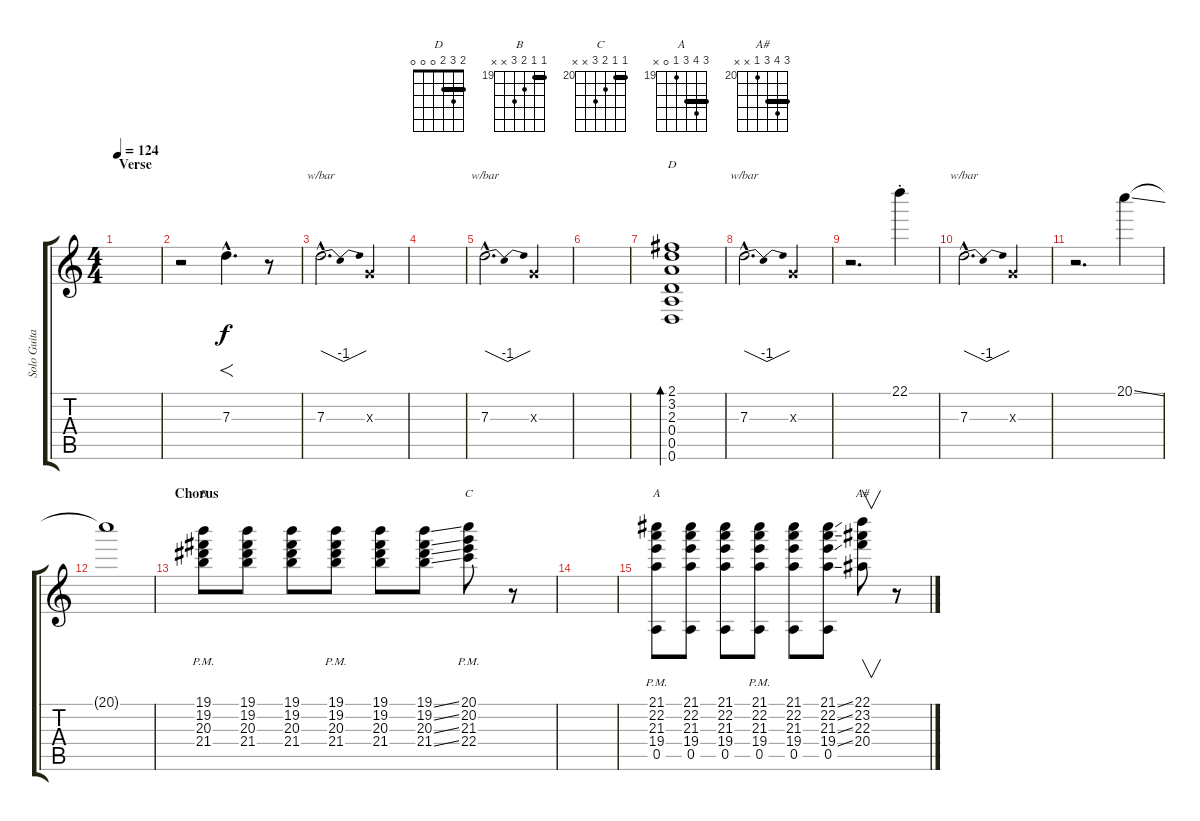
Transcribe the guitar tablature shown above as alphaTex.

\track ("Solo Guitar" "Solo Guita") {instrument overdrivenguitar}
\staff {score tabs}
\tuning (E4 B3 G3 D3 A2 D2) {hide}
\chord ("D" 2 3 2 0 0 0) {barre 2}
\chord ("B" 19 19 20 21 x x) {firstfret 19 barre 19}
\chord ("C" 20 20 21 22 x x) {firstfret 20 barre 20}
\chord ("A" 21 22 21 19 0 x) {firstfret 19 barre 21}
\chord ("A#" 22 23 22 20 x x) {firstfret 20 barre 22}
\ts (4 4)
\section ("" "Verse")
\tempo 124
\clef g2
\ks c
|
r.2 7.3{hac}.4{f d} r.8 |
7.3{hac}.2{d tbe (dip default 0 0 30 -4 60 0)} 0.3{x}.4 |
|
7.3{hac}.2{d tbe (dip default 0 0 30 -4 60 0)} 0.3{x}.4 |
|
(2.1 3.2 2.3 0.4 0.5 0.6).1{bd 480 ch "D" volume 9} |
7.3{hac}.2{d tbe (dip default 0 0 30 -4 60 0) volume 12} 0.3{x}.4 |
r.2{d} 22.1{st}.4 |
7.3{hac}.2{d tbe (dip default 0 0 30 -4 60 0)} 0.3{x}.4 |
r.2{d} 20.1{ss}.4 |
20.1{t}.1 |
\section ("" "Chorus")
(19.1{pm} 19.2{pm} 20.3{pm} 21.4{pm}).8{ch "B" volume 8 instrument overdrivenguitar} (19.1 19.2 20.3 21.4).8 (19.1 19.2 20.3 21.4).8 (19.1{pm} 19.2{pm} 20.3{pm} 21.4{pm}).8 (19.1 19.2 20.3 21.4).8 (19.1{ss} 19.2{ss} 20.3{ss} 21.4{ss}).8 (20.1{pm} 20.2{pm} 21.3{pm} 22.4{pm}).8{ch "C"} r.8 |
|
(21.1{pm} 22.2{pm} 21.3{pm} 19.4{pm} 0.5{pm}).8{ch "A"} (21.1 22.2 21.3 19.4 0.5).8 (21.1 22.2 21.3 19.4 0.5).8 (21.1{pm} 22.2{pm} 21.3{pm} 19.4{pm} 0.5{pm}).8 (21.1 22.2 21.3 19.4 0.5).8 (21.1{ss} 22.2{ss} 21.3{ss} 19.4{ss} 0.5).8 (22.1 23.2 22.3 20.4).8{v ch "A#"} r.8
